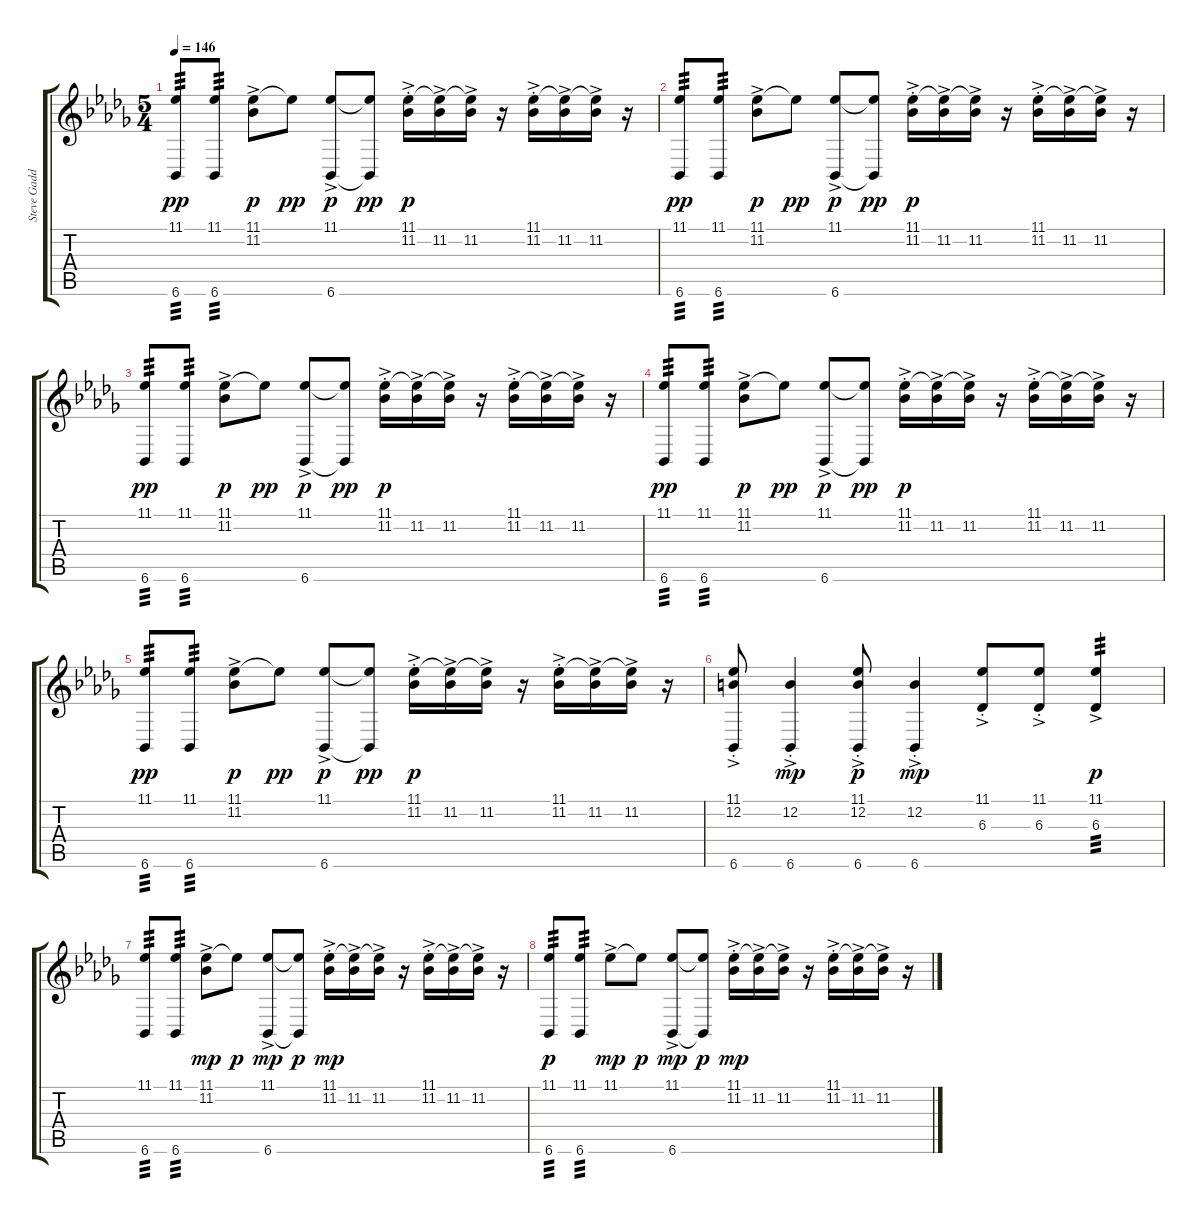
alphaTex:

\track ("Steve Gadd Drums" "Steve Gadd") {instrument melodictom}
\staff {score tabs}
\tuning (E4 B3 G3 D3 A2 E2) {hide}
\ts (5 4)
\tempo 146
\clef g2
\ks db
(11.1 6.6).8{tp 3 dy pp} (11.1 6.6).8{tp 3} (11.1{ac} 11.2{ac}).8{dy p} 11.1{t}.8{dy pp} (11.1{ac} 6.6{ac}).8{dy p} (11.1{t} 6.6{t}).8{dy pp} (11.1{ac st} 11.2{ac st}).16{dy p} (11.1{t} 11.2{ac}).16 (11.1{t} 11.2{ac}).16 r.16 (11.1{ac st} 11.2{ac st}).16 (11.1{t} 11.2{ac}).16 (11.1{t} 11.2{ac}).16 r.16 |
(11.1 6.6).8{tp 3 dy pp} (11.1 6.6).8{tp 3} (11.1{ac} 11.2{ac}).8{dy p} 11.1{t}.8{dy pp} (11.1{ac} 6.6{ac}).8{dy p} (11.1{t} 6.6{t}).8{dy pp} (11.1{ac st} 11.2{ac st}).16{dy p} (11.1{t} 11.2{ac}).16 (11.1{t} 11.2{ac}).16 r.16 (11.1{ac st} 11.2{ac st}).16 (11.1{t} 11.2{ac}).16 (11.1{t} 11.2{ac}).16 r.16 |
(11.1 6.6).8{tp 3 dy pp} (11.1 6.6).8{tp 3} (11.1{ac} 11.2{ac}).8{dy p} 11.1{t}.8{dy pp} (11.1{ac} 6.6{ac}).8{dy p} (11.1{t} 6.6{t}).8{dy pp} (11.1{ac st} 11.2{ac st}).16{dy p} (11.1{t} 11.2{ac}).16 (11.1{t} 11.2{ac}).16 r.16 (11.1{ac st} 11.2{ac st}).16 (11.1{t} 11.2{ac}).16 (11.1{t} 11.2{ac}).16 r.16 |
(11.1 6.6).8{tp 3 dy pp} (11.1 6.6).8{tp 3} (11.1{ac} 11.2{ac}).8{dy p} 11.1{t}.8{dy pp} (11.1{ac} 6.6{ac}).8{dy p} (11.1{t} 6.6{t}).8{dy pp} (11.1{ac st} 11.2{ac st}).16{dy p} (11.1{t} 11.2{ac}).16 (11.1{t} 11.2{ac}).16 r.16 (11.1{ac st} 11.2{ac st}).16 (11.1{t} 11.2{ac}).16 (11.1{t} 11.2{ac}).16 r.16 |
(11.1 6.6).8{tp 3 dy pp} (11.1 6.6).8{tp 3} (11.1{ac} 11.2{ac}).8{dy p} 11.1{t}.8{dy pp} (11.1{ac} 6.6{ac}).8{dy p} (11.1{t} 6.6{t}).8{dy pp} (11.1{ac st} 11.2{ac st}).16{dy p} (11.1{t} 11.2{ac}).16 (11.1{t} 11.2{ac}).16 r.16 (11.1{ac st} 11.2{ac st}).16 (11.1{t} 11.2{ac}).16 (11.1{t} 11.2{ac}).16 r.16 |
(11.1{ac st} 12.2{ac st} 6.6{ac st}).8 (12.2{ac st} 6.6{ac st}).4{dy mp} (11.1{ac st} 12.2{ac st} 6.6{ac st}).8{dy p} (12.2{ac st} 6.6{ac st}).4{dy mp} (11.1{ac st} 6.3{ac st}).8 (11.1{ac st} 6.3{ac st}).8 (11.1{ac} 6.3{ac}).4{tp 3 dy p} |
(11.1 6.6).8{tp 3} (11.1 6.6).8{tp 3} (11.1{ac} 11.2{ac}).8{dy mp} 11.1{t}.8{dy p} (11.1{ac} 6.6{ac}).8{dy mp} (11.1{t} 6.6{t}).8{dy p} (11.1{ac st} 11.2{ac st}).16{dy mp} (11.1{t} 11.2{ac}).16 (11.1{t} 11.2{ac}).16 r.16 (11.1{ac st} 11.2{ac st}).16 (11.1{t} 11.2{ac}).16 (11.1{t} 11.2{ac}).16 r.16 |
(11.1 6.6).8{tp 3 dy p} (11.1 6.6).8{tp 3} 11.1{ac}.8{dy mp} 11.1{t}.8{dy p} (11.1{ac} 6.6{ac}).8{dy mp} (11.1{t} 6.6{t}).8{dy p} (11.1{ac st} 11.2{ac st}).16{dy mp} (11.1{t} 11.2{ac}).16 (11.1{t} 11.2{ac}).16 r.16 (11.1{ac st} 11.2{ac st}).16 (11.1{t} 11.2{ac}).16 (11.1{t} 11.2{ac}).16 r.16
